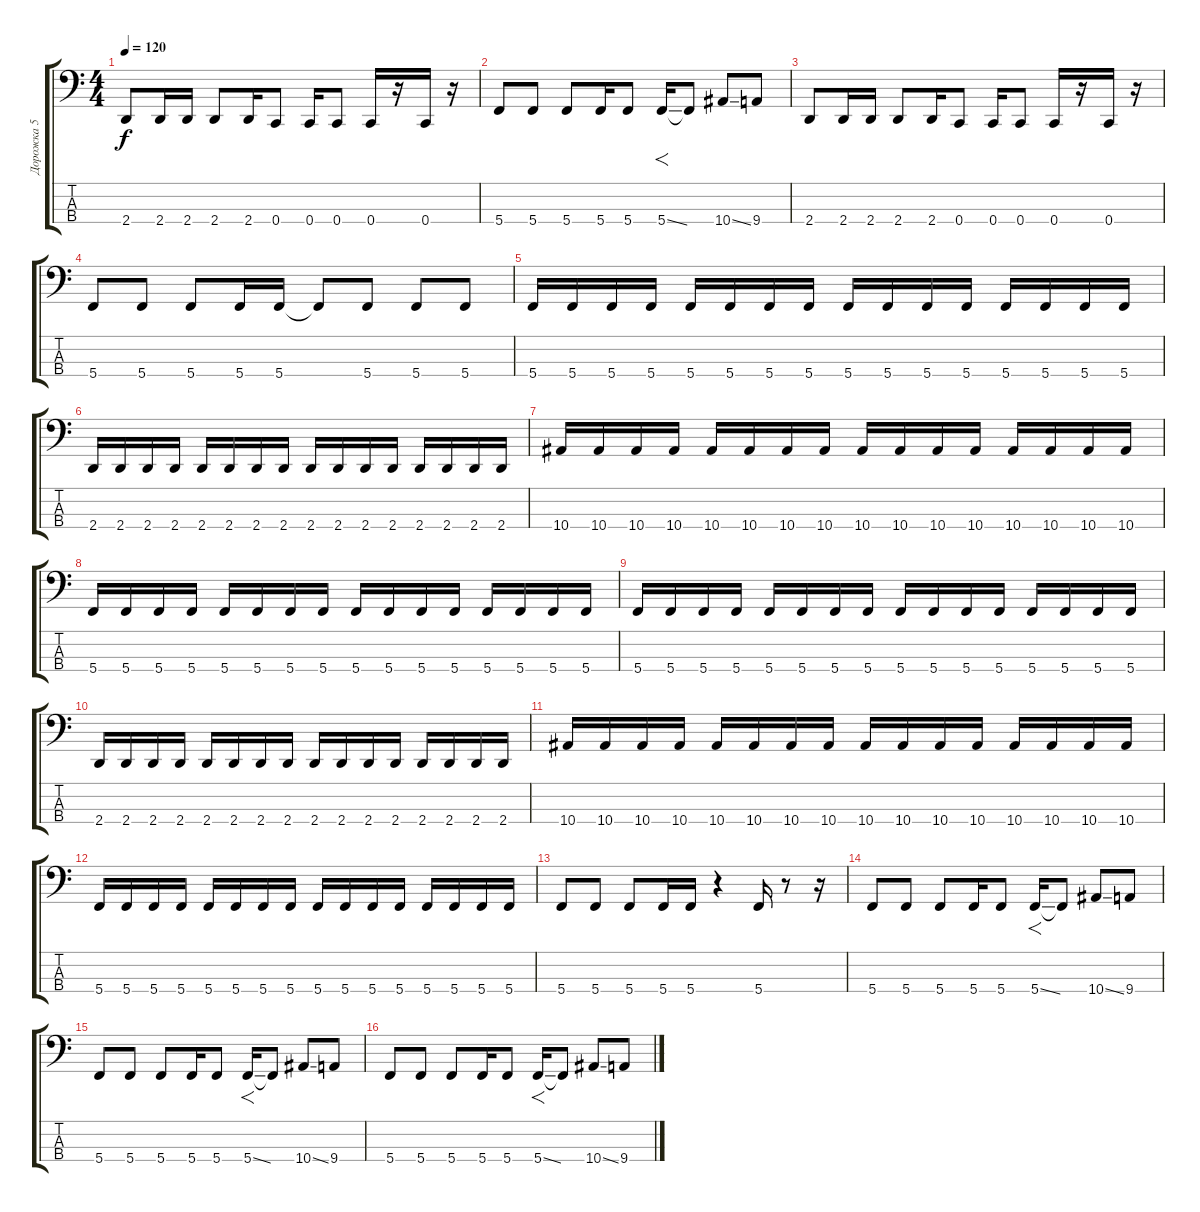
\track ("Дорожка 5" "Дорожка 5") {instrument electricbasspick}
\staff {score tabs}
\tuning (F2 C2 G1 C1) {hide}
\ts (4 4)
\tempo 120
\clef f4
\ks c
2.4.8{dy f} 2.4.16 2.4.16 2.4.8 2.4.16 0.4.8 0.4.16 0.4.8 0.4.16 r.16 0.4.16 r.16 |
5.4.8 5.4.8 5.4.8 5.4.16 5.4.8 5.4{ss}.16{f} 5.4{t}.8 10.4{ss}.8 9.4.8 |
2.4.8 2.4.16 2.4.16 2.4.8 2.4.16 0.4.8 0.4.16 0.4.8 0.4.16 r.16 0.4.16 r.16 |
5.4.8 5.4.8 5.4.8 5.4.16 5.4.16 5.4{t}.8 5.4.8 5.4.8 5.4.8 |
5.4.16 5.4.16 5.4.16 5.4.16 5.4.16 5.4.16 5.4.16 5.4.16 5.4.16 5.4.16 5.4.16 5.4.16 5.4.16 5.4.16 5.4.16 5.4.16 |
2.4.16 2.4.16 2.4.16 2.4.16 2.4.16 2.4.16 2.4.16 2.4.16 2.4.16 2.4.16 2.4.16 2.4.16 2.4.16 2.4.16 2.4.16 2.4.16 |
10.4.16 10.4.16 10.4.16 10.4.16 10.4.16 10.4.16 10.4.16 10.4.16 10.4.16 10.4.16 10.4.16 10.4.16 10.4.16 10.4.16 10.4.16 10.4.16 |
5.4.16 5.4.16 5.4.16 5.4.16 5.4.16 5.4.16 5.4.16 5.4.16 5.4.16 5.4.16 5.4.16 5.4.16 5.4.16 5.4.16 5.4.16 5.4.16 |
5.4.16 5.4.16 5.4.16 5.4.16 5.4.16 5.4.16 5.4.16 5.4.16 5.4.16 5.4.16 5.4.16 5.4.16 5.4.16 5.4.16 5.4.16 5.4.16 |
2.4.16 2.4.16 2.4.16 2.4.16 2.4.16 2.4.16 2.4.16 2.4.16 2.4.16 2.4.16 2.4.16 2.4.16 2.4.16 2.4.16 2.4.16 2.4.16 |
10.4.16 10.4.16 10.4.16 10.4.16 10.4.16 10.4.16 10.4.16 10.4.16 10.4.16 10.4.16 10.4.16 10.4.16 10.4.16 10.4.16 10.4.16 10.4.16 |
5.4.16 5.4.16 5.4.16 5.4.16 5.4.16 5.4.16 5.4.16 5.4.16 5.4.16 5.4.16 5.4.16 5.4.16 5.4.16 5.4.16 5.4.16 5.4.16 |
5.4.8 5.4.8 5.4.8 5.4.16 5.4.16 r.4 5.4.16 r.8 r.16 |
5.4.8 5.4.8 5.4.8 5.4.16 5.4.8 5.4{ss}.16{f} 5.4{t}.8 10.4{ss}.8 9.4.8 |
5.4.8 5.4.8 5.4.8 5.4.16 5.4.8 5.4{ss}.16{f} 5.4{t}.8 10.4{ss}.8 9.4.8 |
5.4.8 5.4.8 5.4.8 5.4.16 5.4.8 5.4{ss}.16{f} 5.4{t}.8 10.4{ss}.8 9.4.8
